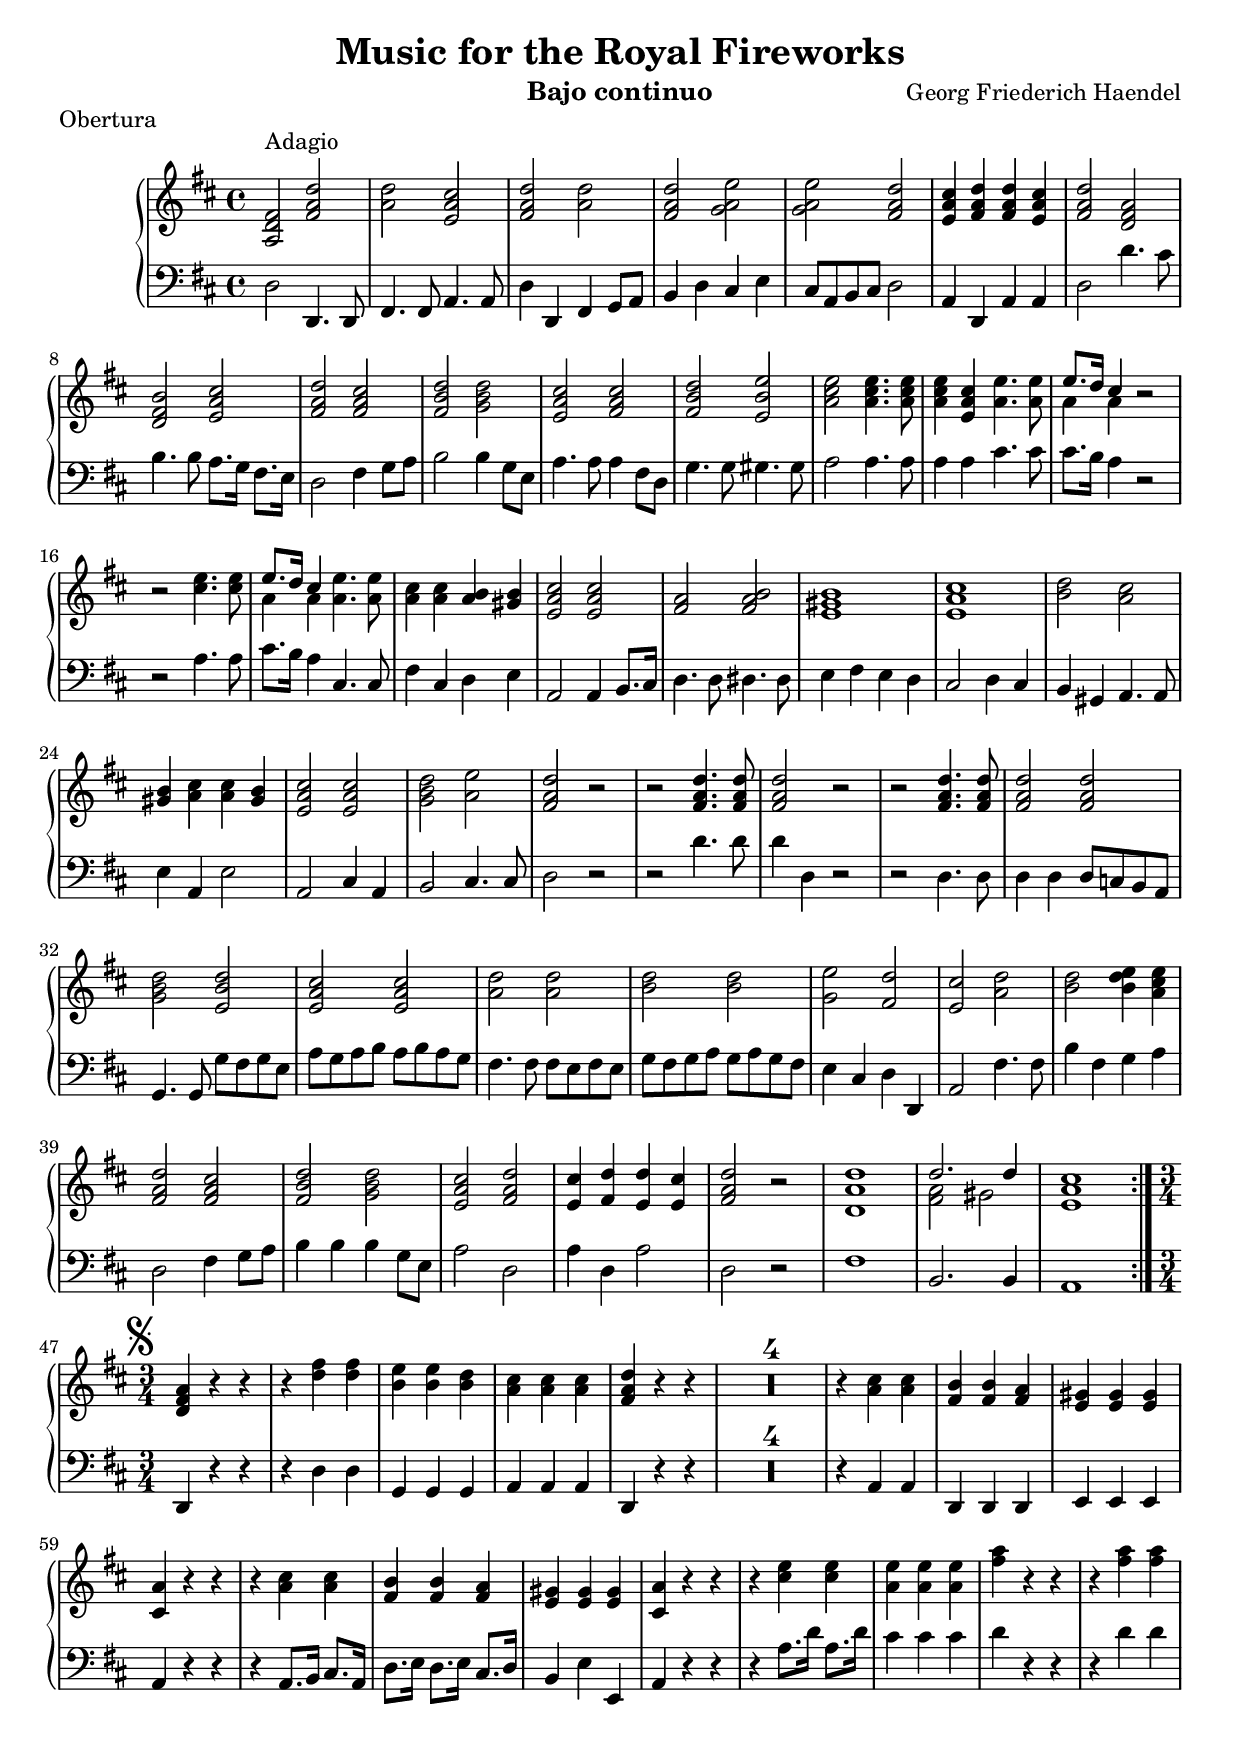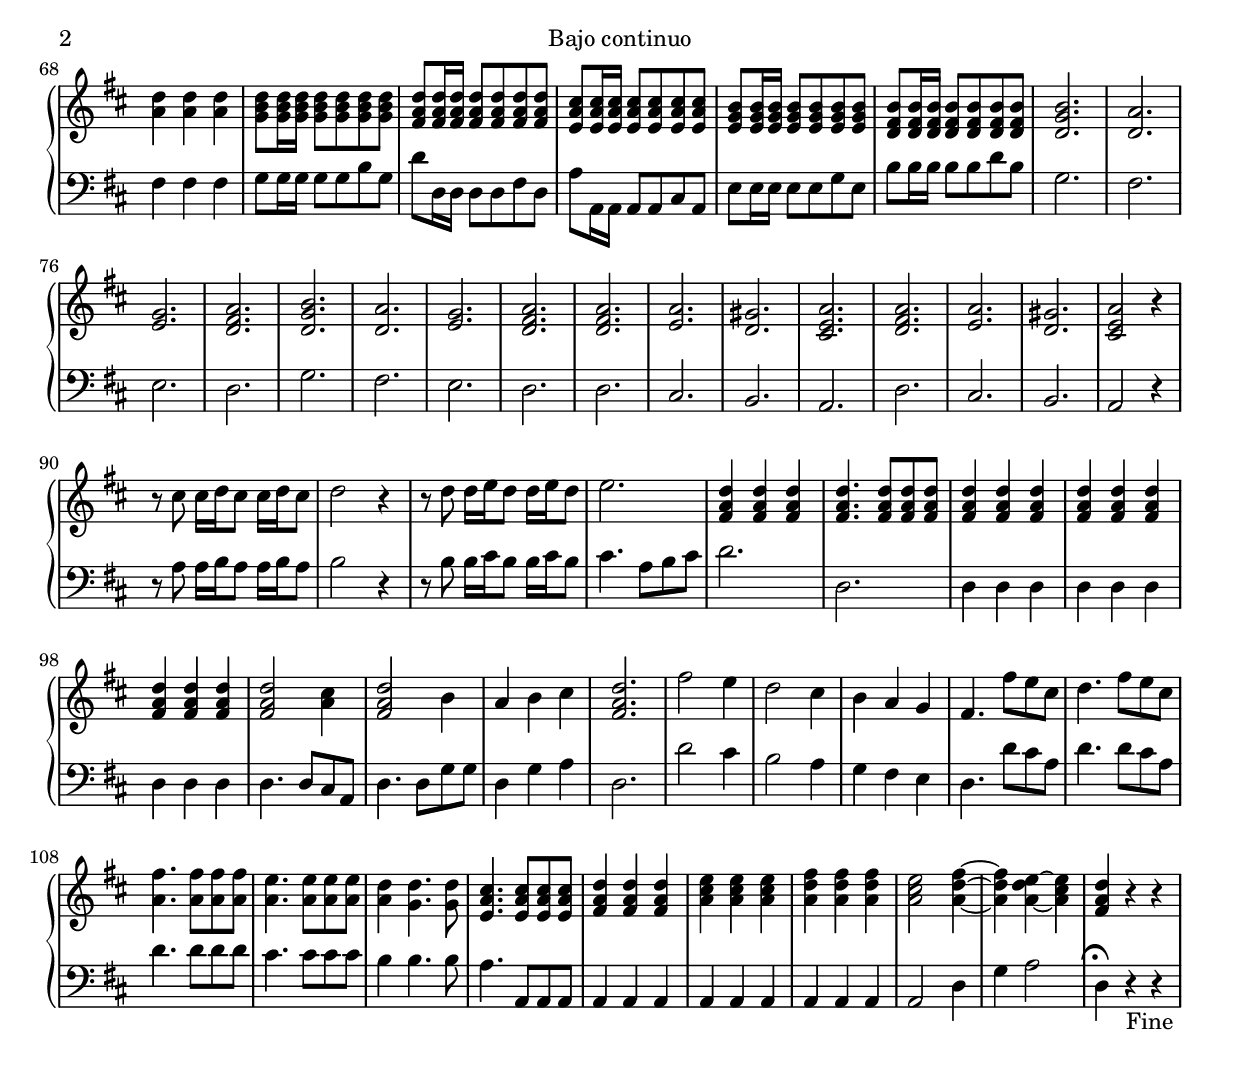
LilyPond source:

\header {
  title = "Music for the Royal Fireworks"
  instrument = "Bajo continuo"
  composer = "Georg Friederich Haendel"
}
upper = \relative c'' {
  \clef treble
  \key d \major
  \time 4/4
  \set Score.markFormatter = #format-mark-alphabet
  \compressFullBarRests
  \repeat volta 2 {
  <fis, d a>2^"Adagio" <d' a fis> | <d a> <cis a e> | <d a fis> <d a > <d a fis> <e a, g> |
  <e a, g> <d a fis> <cis a e>4 <d a fis> <d a fis> <cis a e> <d a fis>2 <a fis d> <b fis d> <cis a e> |
  <d a fis> <cis a fis> <d b fis> <d b g> <cis a e> <cis a fis> <d b fis> <e b e,> |
  <e cis a> <e cis a>4.  <e cis a>8  <e cis a>4 <cis a e> <e a,>4. <e a,>8 <<{e8. d16 cis4}\\{a4 a}>> r2 r2 <e' cis>4. <e cis>8 <<{e8. d16 cis4}\\{a4 a}>> <e' a,>4. <e a,>8 |
  <cis a>4 <cis a> <b a> <b gis> <cis a e>2 <cis a e> <a fis> <b a fis> <b gis e>1 |
  <cis a e>1 <d b>2 <cis a> <b gis>4 <cis a>4 <cis a>4 <b gis>4 <cis a e>2 <cis a e> <d b g> <e a,> |
  <d a fis>2 r2 r2 <d a fis>4. <d a fis>8 <d a fis>2 r2 r2 <d a fis>4. <d a fis>8 <d a fis>2 <d a fis>2 |
  <d b g> <d b e,> <cis a e> <cis a e> <d a> <d a>
  <d b> <d b> <e g,> <d fis,> <cis e,> <d a>
  <d b> <e d b>4 <e cis a> <d a fis>2 <cis a fis> <d b fis> <d b g> <cis a e> <d a fis> |
  <cis e,>4 <d fis,> <d e,> <cis e,> <d a fis>2 r2 <d a d,>1 <<{d2. d4}\\{<a fis>2 gis}>> <cis a e>1 
  }
  <a fis d>4 r4 r4 r4 <fis' d>4 <fis d> <e b> <e b> <d b> <cis a> <cis a> <cis a> |
  <d a fis> r4 r4 R2.*4 r4 <cis a> <cis a> <b fis> <b fis> <a fis> <gis e> <gis e> <gis e> |
  <a cis,> r4 r4 r4 <cis a> <cis a> <b fis> <b fis> <a fis> <gis e> <gis e> <gis e> |
  <a cis,> r4 r4 r4 <e' cis> <e cis> <e a,> <e a,> <e a,> <fis a> r4 r4 r4 <fis a> <fis a> |
  <d a> <d a> <d a> <d b g>8 <d b g>16 <d b g> <d b g>8 <d b g> <d b g> <d b g> 
        <d a fis> <d a fis>16 <d a fis> <d a fis>8 <d a fis> <d a fis> <d a fis> 
        <cis a e> <cis a e>16 <cis a e> <cis a e>8 <cis a e> <cis a e> <cis a e> |
  <b g e> <b g e>16 <b g e> <b g e>8 <b g e> <b g e> <b g e> 
        <b fis d> <b fis d>16 <b fis d> <b fis d>8 <b fis d> <b fis d> <b fis d> <b g d>2. |
  <a d,> <g e> <a fis d> <b g d> <a d,>
  <g e> <a fis d> <a fis d> <a e> <gis d>
  <a e cis> <a fis d> <a e> <gis d> <a e cis>2 r4 |
  r8 cis8 cis16 d cis8 cis16 d cis8 d2 r4 
  r8 d8 d16 e d8 d16 e d8 e2. |
  <d a fis>4 <d a fis> <d a fis> <d a fis>4. <d a fis>8 <d a fis> <d a fis>
  		<d a fis>4 <d a fis><d a fis><d a fis><d a fis><d a fis> |
  <d a fis><d a fis><d a fis> <d a fis>2 <cis a>4 <d a fis>2 b4 a b cis
  <d a fis>2. fis2 e4 d2 cis4 b a g |
  fis4. fis'8 e cis d4. fis8 e cis <fis a,>4. <fis a,>8 <fis a,> <fis a,> <e a,>4. <e a,>8 <e a,> <e a,> |     
  <d a>4 <d g,>4. <d g,>8 <cis a e>4. <cis a e>8 <cis a e> <cis a e> <d a fis>4 <d a fis> <d a fis> <e cis a> <e cis a> <e cis a>|
  <fis d a> <fis d a> <fis d a> <e cis a>2 <fis d a>4~ <fis d a> <e d a>~ <e cis a> <d a fis>4 r4 r4 
}  
lower = \relative c {
  \clef bass
  \key d \major
  \time 4/4
  \compressFullBarRests
  \repeat volta 2 { 
  d2 d,4. d8 | fis4. fis8 a4. a8 | d4 d, fis g8 a | b4 d cis e | 
  cis8 a b cis d2 | a4 d, a' a | d2 d'4. cis8 | b4. b8 a8. g16 fis8. e16 |
  d2 fis4 g8 a | b2 b4 g8 e | a4. a8 a4 fis8 d | g4. g8 gis4. gis8 |
  a2 a4. a8 | a4 a cis4. cis8 | cis8. b16 a4 r2 | r2 a4. a8 | cis8. b16 a4 cis,4. cis8 |
  fis4 cis d e | a,2 a4 b8. cis16 | d4. d8 dis4. dis8 | e4 fis e d |
  cis2 d4 cis | b4 gis a4. a8 | e'4 a, e'2 | a, cis4 a | b2 cis4. cis8 |
  d2 r2 | r2 d'4. d8 | d4 d, r2 | r2 d4. d8 | d4 d d8 c b a |
  g4. g8 g' fis g e | a g a b a b a g | fis4. fis8 fis e fis e |
  g fis g a g a g fis | e4 cis d d, | a'2 fis'4. fis8 |
  b4 fis g a | d,2 fis4 g8 a | b4 b b g8 e | a2 d, |
  a'4 d, a'2 | d,2 r2 | fis1 | b,2. b4 | a1
   }
   \break
   \mark \markup { \musicglyph #"scripts.segno" }
  \time 3/4
  d,4 r4 r4 r4 d' d g, g g a a a |
  d, r4 r4 R2.*4 r4 a'4 a d, d d e e e |
  a r4 r4 r4 a8. b16 cis8. a16 | d8. e16 d8. e16 cis8. d16 b4 e e, |
  a r4 r4 r4 a'8. d16 a8. d16 cis4 cis cis d4 r4 r4 r4 d d |
  fis,4 fis fis g8 g16 g16 g8 g b g d' d,16 d16 d8 d fis d a' a,16 a16 a8 a cis a |
  %e' e16 e16 e8 e g e b' b16 b b8 b d b g b d g, b d |
  %fis, a d fis, a d e, g cis e, g cis d d, fis a fis d g b d g, b d fis, a d fis, a d | 
  %e, g cis e, g cis d a fis d fis a d, fis a d, fis a cis, e a cis, e a b, d gis b, d b |
  %cis a cis e cis a d fis a d, fis a cis, e a cis, e a b, d gis b, d b cis4 a r4 |
  %r8 a'8 a16 b a8 a16 b a8 b2 r4 r8 b8 b16 cis b8 b16 cis b8 cis4. a8 b cis |
  %d4. cis16 b a g fis e d4. cis16 b a g fis e d8 d' d d' d d, d d' d d, d d' |
  %d8 cis16 b a b a g fis g fis e d8 fis a d cis a d d, fis d g g, e' fis g e a g |
  %fis d' d d, d d' d d, r8 d' cis d16 cis b8 b, r8 b' a b16 a g8 g, fis' fis, e' e, |
  %d'4 r8 d'8 cis a d d, r8 d' cis a d d, d' d, d' cis16 b cis8 cis, cis' cis, cis' b16 a |
  %b8 b, b' b, b' a16 g a8 a, a a' a a, a' a, a a' a a, a' a, a a' a a, |
  %a' a, a a' a a, a' a, cis a d4 g a a, d^\markup \fermata r4_"Fine" r4
  e' e16 e16 e8 e g e b' b16 b b8 b d b g2. |
  fis e d g
  fis e d d cis b |
  a d cis b a2 r4 |
  r8 a'8 a16 b a8 a16 b a8 b2 r4 r8 b8 b16 cis b8 b16 cis b8 cis4. a8 b cis |
  d2. d,2. d4 d d d d d |
  d d d d4. d8 cis a d4. d8 g g d4 g a
  d,2. d'2 cis4 b2 a4 g fis e |
  d4. d'8 cis a d4. d8 cis a d4. d8 d d cis4. cis8 cis cis |
  b4 b4. b8 a4. a,8 a a a4 a a a a a |  
  a a a a2 d4 g a2 d,4^\markup \fermata r4_"Fine" r4 
}

\score {
  \header {
  piece=Obertura
  }
  \new PianoStaff <<
    % \set PianoStaff.instrumentName = #"Piano  "
    \compressFullBarRests
    \new Staff = "upper" \upper
    \new Staff = "lower" \lower
  >>
  \layout { }
}
